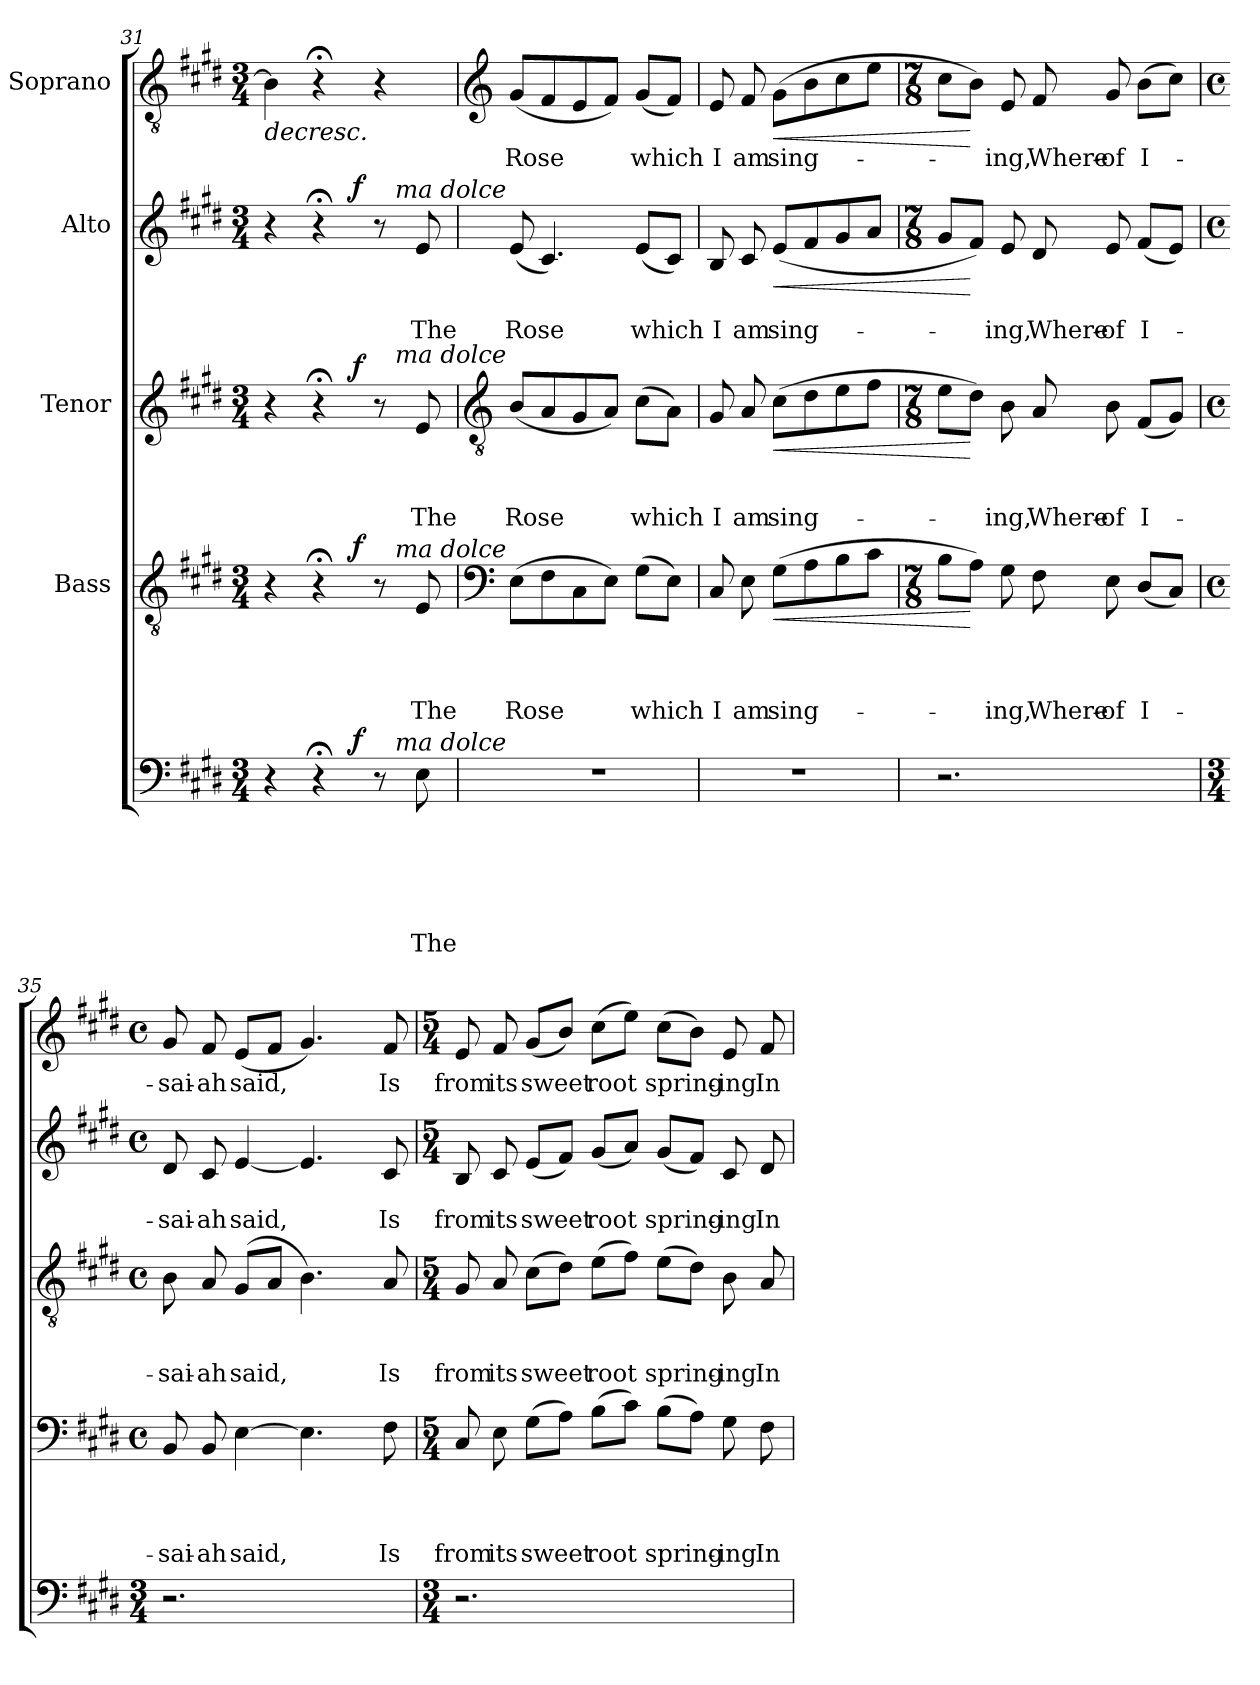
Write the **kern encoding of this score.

**kern	**text	**text	**text	**text	**text	**text	**dynam	**kern	**text	**text	**text	**text	**dynam	**kern	**text	**text	**text	**dynam	**kern	**text	**text	**dynam	**kern	**text	**dynam
*part5	*part5	*part5	*part5	*part5	*part5	*part5	*part5	*part4	*part4	*part4	*part4	*part4	*part4	*part3	*part3	*part3	*part3	*part3	*part2	*part2	*part2	*part2	*part1	*part1	*part1
*staff5	*staff5	*staff5	*staff5	*staff5	*staff5	*staff5	*staff5	*staff4	*staff4	*staff4	*staff4	*staff4	*staff4	*staff3	*staff3	*staff3	*staff3	*staff3	*staff2	*staff2	*staff2	*staff2	*staff1	*staff1	*staff1
*	*	*	*	*	*	*	*	*I"Bass	*	*	*	*	*	*I"Tenor	*	*	*	*	*I"Alto	*	*	*	*I"Soprano	*	*
*clefF4	*	*	*	*	*	*	*	*clefGv2	*	*	*	*	*	*clefG2	*	*	*	*	*clefG2	*	*	*	*clefGv2	*	*
*k[f#c#g#d#]	*	*	*	*	*	*	*	*k[f#c#g#d#]	*	*	*	*	*	*k[f#c#g#d#]	*	*	*	*	*k[f#c#g#d#]	*	*	*	*k[f#c#g#d#]	*	*
*E:	*	*	*	*	*	*	*	*E:	*	*	*	*	*	*E:	*	*	*	*	*E:	*	*	*	*E:	*	*
*M3/4	*	*	*	*	*	*	*	*M3/4	*	*	*	*	*	*M3/4	*	*	*	*	*M3/4	*	*	*	*M3/4	*	*
=31	=31	=31	=31	=31	=31	=31	=31	=31	=31	=31	=31	=31	=31	=31	=31	=31	=31	=31	=31	=31	=31	=31	=31	=31	=31
!	!	!	!	!	!	!	!	!	!	!	!	!	!	!	!	!	!	!	!	!	!	!	!	!	!LO:HP:b
*^	*	*	*	*	*	*	*	*^	*	*	*	*	*	*^	*	*	*	*	*^	*	*	*	*	*	*
*	*^	*	*	*	*	*	*	*	*	*^	*	*	*	*	*	*	*^	*	*	*	*	*	*^	*	*	*	*	*	*
4r	4..ryy	2ryy	.	.	.	.	.	.	.	4r	4..ryy	2ryy	.	.	.	.	.	4r	4..ryy	2ryy	.	.	.	.	4r	4..ryy	2ryy	.	.	.	4B\]	.	>
4r;<	.	.	.	.	.	.	.	.	.	4r;<	.	.	.	.	.	.	.	4r;<	.	.	.	.	.	.	4r;<	.	.	.	.	.	4r;<	.	.
!	!	!	!	!	!	!	!	!	!LO:DY:a	!	!	!	!	!	!	!	!LO:DY:a	!	!	!	!	!	!	!LO:DY:a	!	!	!	!	!	!LO:DY:a	!	!	!
.	4ryy	.	.	.	.	.	.	.	f	.	4ryy	.	.	.	.	.	f	.	4ryy	.	.	.	.	f	.	4ryy	.	.	.	f	.	.	.
8r	.	16ryy	.	.	.	.	.	.	.	8r	.	16ryy	.	.	.	.	.	8r	.	16ryy	.	.	.	.	8r	.	16ryy	.	.	.	4r	.	.
!	!	!	!	!	!	!	!	!	!	!	!	!	!	!	!	!	!	!	!	!	!	!	!	!	!	!	!LO:TX:a:i:t=ma dolce	!	!	!	!	!	!
!	!	!	!	!	!	!	!	!	!	!	!	!	!	!	!	!	!	!	!	!LO:TX:a:i:t=ma dolce	!	!	!	!	!	!	!	!	!	!	!	!	!
!	!	!	!	!	!	!	!	!	!	!	!	!LO:TX:a:i:t=ma dolce	!	!	!	!	!	!	!	!	!	!	!	!	!	!	!	!	!	!	!	!	!
!	!	!LO:TX:a:i:t=ma dolce	!	!	!	!	!	!	!	!	!	!	!	!	!	!	!	!	!	!	!	!	!	!	!	!	!	!	!	!	!	!	!
.	.	8.ryy	.	.	.	.	.	.	.	.	.	8.ryy	.	.	.	.	.	.	.	8.ryy	.	.	.	.	.	.	8.ryy	.	.	.	.	.	.
!	!	!	!	!	!	!	!	!LO:LY:b	!	!	!	!	!	!	!	!LO:LY:b	!	!	!	!	!	!	!LO:LY:b	!	!	!	!	!	!LO:LY:b	!	!	!	!
8E\	.	.	.	.	.	.	.	The	.	8E/	.	.	.	.	.	The	.	8e/	.	.	.	.	The	.	8e/	.	.	.	The	.	.	.	.
.	16ryy	.	.	.	.	.	.	.	.	.	16ryy	.	.	.	.	.	.	.	16ryy	.	.	.	.	.	.	16ryy	.	.	.	.	.	.	.
*v	*v	*v	*	*	*	*	*	*	*	*	*	*	*	*	*	*	*	*v	*v	*v	*	*	*	*	*v	*v	*v	*	*	*	*	*	*
*	*	*	*	*	*	*	*	*v	*v	*v	*	*	*	*	*	*	*	*	*	*	*	*	*	*	*	*	*
!!LO:LB:g=z
=32	=32	=32	=32	=32	=32	=32	=32	=32	=32	=32	=32	=32	=32	=32	=32	=32	=32	=32	=32	=32	=32	=32	=32	=32	=32
*	*	*	*	*	*	*	*	*clefF4	*	*	*	*	*	*clefGv2	*	*	*	*	*	*	*	*	*clefG2	*	*
*^	*	*	*	*	*	*	*	*^	*	*	*	*	*	*^	*	*	*	*	*^	*	*	*	*	*	*
*	*^	*	*	*	*	*	*	*	*	*^	*	*	*	*	*	*	*^	*	*	*	*	*	*^	*	*	*	*	*	*
!	!	!	!	!	!	!	!	!	!	!	!	!	!	!	!	!LO:LY:b	!	!	!	!	!	!	!LO:LY:b	!	!	!	!	!	!LO:LY:b	!	!	!LO:LY:b	!
*v	*v	*v	*	*	*	*	*	*	*	*	*	*	*	*	*	*	*	*v	*v	*v	*	*	*	*	*v	*v	*v	*	*	*	*	*	*
*	*	*	*	*	*	*	*	*v	*v	*v	*	*	*	*	*	*	*	*	*	*	*	*	*	*	*	*	*
2.r	.	.	.	.	.	.	.	(>8E\L	.	.	.	Rose	.	(<8B/L	.	.	Rose	.	(<8e/	.	Rose	.	(<8g#/L	Rose	.
.	.	.	.	.	.	.	.	8F#\	.	.	.	.	.	8A/	.	.	.	.	4.c#i/)	.	.	.	8f#/	.	.
.	.	.	.	.	.	.	.	8C#\	.	.	.	.	.	8G#/	.	.	.	.	.	.	.	.	8e/	.	.
.	.	.	.	.	.	.	.	8E\J)	.	.	.	.	.	8A/J)	.	.	.	.	.	.	.	.	8f#/J)	.	.
!	!	!	!	!	!	!	!	!	!	!	!	!LO:LY:b	!	!	!	!	!LO:LY:b	!	!	!	!LO:LY:b	!	!	!LO:LY:b	!
.	.	.	.	.	.	.	.	(>8G#\L	.	.	.	which	.	(>8c#\L	.	.	which	.	(<8e/L	.	which	.	(<8g#/L	which	.
.	.	.	.	.	.	.	.	8E\J)	.	.	.	.	.	8A\J)	.	.	.	.	8c#/J)	.	.	.	8f#/J)	.	.
=33	=33	=33	=33	=33	=33	=33	=33	=33	=33	=33	=33	=33	=33	=33	=33	=33	=33	=33	=33	=33	=33	=33	=33	=33	=33
!	!	!	!	!	!	!	!	!	!	!	!	!LO:LY:b	!	!	!	!	!LO:LY:b	!	!	!	!LO:LY:b	!	!	!LO:LY:b	!
2.r	.	.	.	.	.	.	.	8C#/	.	.	.	I	.	8G#/	.	.	I	.	8B/	.	I	.	8e/	I	.
!	!	!	!	!	!	!	!	!	!	!	!	!LO:LY:b	!	!	!	!	!LO:LY:b	!	!	!	!LO:LY:b	!	!	!LO:LY:b	!
.	.	.	.	.	.	.	.	8E\	.	.	.	am	.	8A/	.	.	am	.	8c#/	.	am	.	8f#/	am	.
!	!	!	!	!	!	!	!	!	!	!	!	!LO:LY:b	!LO:HP:b	!	!	!	!LO:LY:b	!LO:HP:b	!	!	!LO:LY:b	!LO:HP:b	!	!LO:LY:b	!LO:HP:b
.	.	.	.	.	.	.	.	(>8G#\L	.	.	.	sing-	<	(>8c#\L	.	.	sing-	<	(<8e/L	.	sing-	<	(>8g#\L	sing-	<
.	.	.	.	.	.	.	.	8A\	.	.	.	.	.	8d#\	.	.	.	.	8f#/	.	.	.	8b\	.	.
.	.	.	.	.	.	.	.	8B\	.	.	.	.	.	8e\	.	.	.	.	8g#/	.	.	.	8cc#\	.	.
.	.	.	.	.	.	.	.	8c#\J	.	.	.	.	.	8f#\J	.	.	.	.	8a/J	.	.	.	8ee\J	.	]
=34	=34	=34	=34	=34	=34	=34	=34	=34	=34	=34	=34	=34	=34	=34	=34	=34	=34	=34	=34	=34	=34	=34	=34	=34	=34
*	*	*	*	*	*	*	*	*M7/8	*	*	*	*	*	*M7/8	*	*	*	*	*M7/8	*	*	*	*M7/8	*	*
2.r	.	.	.	.	.	.	.	8B\L	.	.	.	.	.	8e\L	.	.	.	.	8g#/L	.	.	.	8cc#\L	.	.
.	.	.	.	.	.	.	.	8A\J)	.	.	.	.	[	8d#\J)	.	.	.	[	8f#/J)	.	.	[	8b\J)	.	[
!	!	!	!	!	!	!	!	!	!	!	!	!LO:LY:b	!	!	!	!	!LO:LY:b	!	!	!	!LO:LY:b	!	!	!LO:LY:b	!
.	.	.	.	.	.	.	.	8G#\	.	.	.	-ing,	.	8B\	.	.	-ing,	.	8e/	.	-ing,	.	8e/	-ing,	.
!	!	!	!	!	!	!	!	!	!	!	!	!LO:LY:b	!	!	!	!	!LO:LY:b	!	!	!	!LO:LY:b	!	!	!LO:LY:b	!
.	.	.	.	.	.	.	.	8F#\	.	.	.	Where-	.	8A/	.	.	Where-	.	8d#/	.	Where-	.	8f#/	Where-	.
!	!	!	!	!	!	!	!	!	!	!	!	!LO:LY:b:rj	!	!	!	!	!LO:LY:b:rj	!	!	!	!LO:LY:b:rj	!	!	!LO:LY:b:rj	!
.	.	.	.	.	.	.	.	8E\	.	.	.	-of	.	8B\	.	.	-of	.	8e/	.	-of	.	8g#/	-of	.
!	!	!	!	!	!	!	!	!	!	!	!	!LO:LY:b	!	!	!	!	!LO:LY:b	!	!	!	!LO:LY:b	!	!	!LO:LY:b	!
.	.	.	.	.	.	.	.	(<8D#/L	.	.	.	I-	.	(<8F#/L	.	.	I-	.	(<8f#/L	.	I-	.	(>8b\L	I-	.
8ryy	.	.	.	.	.	.	.	8C#/J)	.	.	.	.	.	8G#/J)	.	.	.	.	8e/J)	.	.	.	8cc#\J)	.	.
=35	=35	=35	=35	=35	=35	=35	=35	=35	=35	=35	=35	=35	=35	=35	=35	=35	=35	=35	=35	=35	=35	=35	=35	=35	=35
*M3/4	*	*	*	*	*	*	*	*M4/4	*	*	*	*	*	*M4/4	*	*	*	*	*M4/4	*	*	*	*M4/4	*	*
*	*	*	*	*	*	*	*	*met(c)	*	*	*	*	*	*met(c)	*	*	*	*	*met(c)	*	*	*	*met(c)	*	*
!	!	!	!	!	!	!	!	!	!	!	!	!LO:LY:b	!	!	!	!	!LO:LY:b	!	!	!	!LO:LY:b	!	!	!LO:LY:b	!
2.r	.	.	.	.	.	.	.	8BB/	.	.	.	-sai-	.	8B\	.	.	-sai-	.	8d#/	.	-sai-	.	8g#/	-sai-	.
!	!	!	!	!	!	!	!	!	!	!	!	!LO:LY:b:rj	!	!	!	!	!LO:LY:b:rj	!	!	!	!LO:LY:b:rj	!	!	!LO:LY:b:rj	!
.	.	.	.	.	.	.	.	8BB/	.	.	.	-ah	.	8A/	.	.	-ah	.	8c#/	.	-ah	.	8f#/	-ah	.
!	!	!	!	!	!	!	!	!	!	!	!	!LO:LY:b	!	!	!	!	!LO:LY:b	!	!	!	!LO:LY:b	!	!	!LO:LY:b	!
.	.	.	.	.	.	.	.	[>4E\	.	.	.	said,	.	(>8G#/L	.	.	said,	.	[<4e/	.	said,	.	(<8e/L	said,	.
.	.	.	.	.	.	.	.	.	.	.	.	.	.	8A/J	.	.	.	.	.	.	.	.	8f#/J	.	.
.	.	.	.	.	.	.	.	4.E\]	.	.	.	.	.	4.B\)	.	.	.	.	4.e/]	.	.	.	4.g#/)	.	.
4ryy	.	.	.	.	.	.	.	.	.	.	.	.	.	.	.	.	.	.	.	.	.	.	.	.	.
!	!	!	!	!	!	!	!	!	!	!	!	!LO:LY:b	!	!	!	!	!LO:LY:b	!	!	!	!LO:LY:b	!	!	!LO:LY:b	!
.	.	.	.	.	.	.	.	8F#\	.	.	.	Is	.	8A/	.	.	Is	.	8c#/	.	Is	.	8f#/	Is	.
!!LO:PB:g=z
=36	=36	=36	=36	=36	=36	=36	=36	=36	=36	=36	=36	=36	=36	=36	=36	=36	=36	=36	=36	=36	=36	=36	=36	=36	=36
*M3/4	*	*	*	*	*	*	*	*M5/4	*	*	*	*	*	*M5/4	*	*	*	*	*M5/4	*	*	*	*M5/4	*	*
!	!	!	!	!	!	!	!	!	!	!	!	!LO:LY:b	!	!	!	!	!LO:LY:b	!	!	!	!LO:LY:b	!	!	!LO:LY:b	!
2.r	.	.	.	.	.	.	.	8C#/	.	.	.	from	.	8G#/	.	.	from	.	8B/	.	from	.	8e/	from	.
!	!	!	!	!	!	!	!	!	!	!	!	!LO:LY:b	!	!	!	!	!LO:LY:b	!	!	!	!LO:LY:b	!	!	!LO:LY:b	!
.	.	.	.	.	.	.	.	8E\	.	.	.	its	.	8A/	.	.	its	.	8c#/	.	its	.	8f#/	its	.
!	!	!	!	!	!	!	!	!	!	!	!	!LO:LY:b	!	!	!	!	!LO:LY:b	!	!	!	!LO:LY:b	!	!	!LO:LY:b	!
.	.	.	.	.	.	.	.	(>8G#\L	.	.	.	sweet	.	(>8c#\L	.	.	sweet	.	(<8e/L	.	sweet	.	(<8g#/L	sweet	.
.	.	.	.	.	.	.	.	8A\J)	.	.	.	.	.	8d#\J)	.	.	.	.	8f#/J)	.	.	.	8b/J)	.	.
!	!	!	!	!	!	!	!	!	!	!	!	!LO:LY:b	!	!	!	!	!LO:LY:b	!	!	!	!LO:LY:b	!	!	!LO:LY:b	!
.	.	.	.	.	.	.	.	(>8B\L	.	.	.	root	.	(>8e\L	.	.	root	.	(<8g#/L	.	root	.	(>8cc#\L	root	.
.	.	.	.	.	.	.	.	8c#\J)	.	.	.	.	.	8f#\J)	.	.	.	.	8a/J)	.	.	.	8ee\J)	.	.
!	!	!	!	!	!	!	!	!	!	!	!	!LO:LY:b	!	!	!	!	!LO:LY:b	!	!	!	!LO:LY:b	!	!	!LO:LY:b	!
2ryy	.	.	.	.	.	.	.	(>8B\L	.	.	.	spring-	.	(>8e\L	.	.	spring-	.	(<8g#/L	.	spring-	.	(>8cc#\L	spring-	.
.	.	.	.	.	.	.	.	8A\J)	.	.	.	.	.	8d#\J)	.	.	.	.	8f#/J)	.	.	.	8b\J)	.	.
!	!	!	!	!	!	!	!	!	!	!	!	!LO:LY:b	!	!	!	!	!LO:LY:b	!	!	!	!LO:LY:b	!	!	!LO:LY:b	!
.	.	.	.	.	.	.	.	8G#\	.	.	.	-ing	.	8B\	.	.	-ing	.	8c#/	.	-ing	.	8e/	-ing	.
!	!	!	!	!	!	!	!	!	!	!	!	!LO:LY:b	!	!	!	!	!LO:LY:b	!	!	!	!LO:LY:b	!	!	!LO:LY:b	!
.	.	.	.	.	.	.	.	8F#\	.	.	.	In	.	8A/	.	.	In	.	8d#/	.	In	.	8f#/	In	.
=	=	=	=	=	=	=	=	=	=	=	=	=	=	=	=	=	=	=	=	=	=	=	=	=	=
*-	*-	*-	*-	*-	*-	*-	*-	*-	*-	*-	*-	*-	*-	*-	*-	*-	*-	*-	*-	*-	*-	*-	*-	*-	*-
